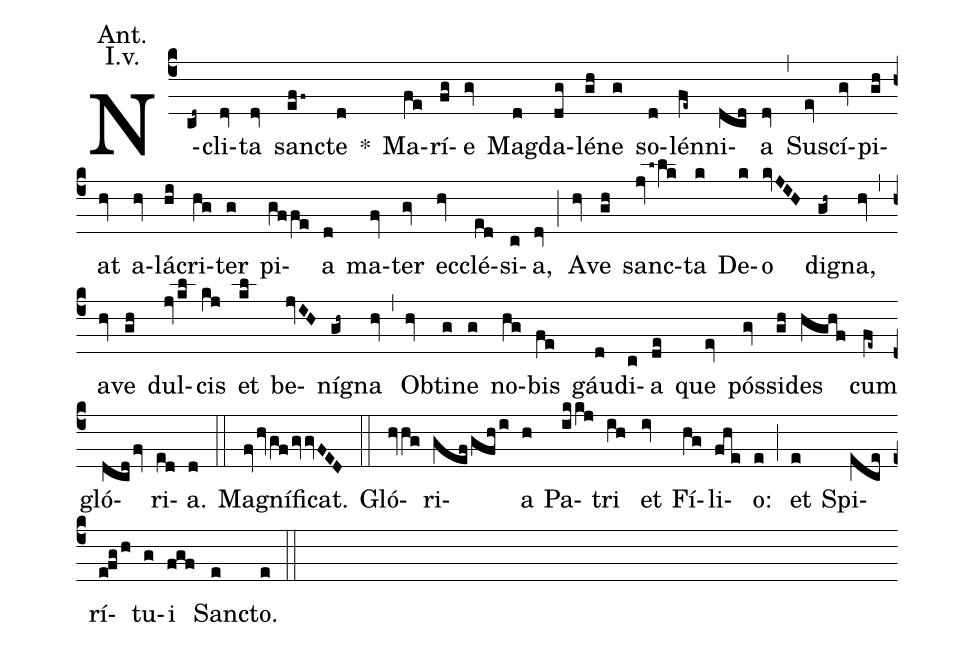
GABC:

annotation: Ant.;
annotation: I.v.;
%%
(c4)
N(cd~)cli(dv)ta(dv) sanc(eff~)te(d) *() Ma(fe)rí(fg)e(gv) Mag(d)da(dg)lé(gh)ne(g) so(d)lén(fe~)ni(dcd)a(dv) (,)
Sus(ev)cí(gv)pi(gh)at(hv) a(hv)lá(hi)cri(hg)ter(g) pi(gffe)a(d) ma(fv)ter(gv) ec(hv)clé(ed)si(c)a,(dv) (;)
A(hv)ve(gh) sanc(jvl~lk)ta(k) De(k)o(kvJIH) dig(gh~)na,(hv) (,)
a(hv)ve(gh) dul(jvkl)cis(kj) et(kl) be(jvIH)níg(gh~)na(hv) (,)
Ob(hv)ti(g)ne(g) no(hg)bis(fe) gáu(d)di(c)a(de) que(ev) pós(gv)si(gh)des(hghf) cum(fe~) gló(dcdfv)ri(ed)a.(d) (::)

Magníficat.(fvhvgfgvgvFED) (::)

Gló(hvhg)ri(gefgfhi)a(h) Pa(ikkj)tri(ih) et(iv) Fí(hg)li(fhe)o:(e) (;)
et(e) Spi(ece)rí(efgh)tu(g)i(fgf) Sanc(e)to.(e) (::)
